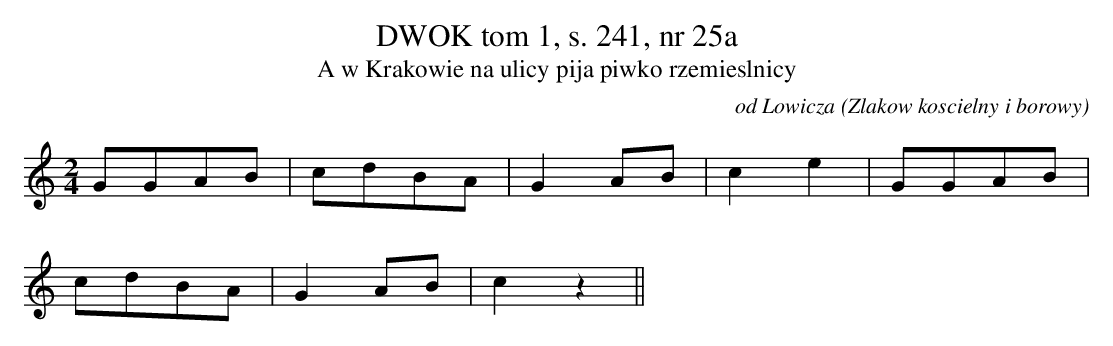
X:1
T:DWOK tom 1, s. 241, nr 25a
T:A w Krakowie na ulicy pija piwko rzemieslnicy
O:od Lowicza (Zlakow koscielny i borowy)
M:2/4
L:1/8
K:C
GGAB | cdBA | G2AB | c2e2 |GGAB |
 cdBA | G2AB | c2z2||
